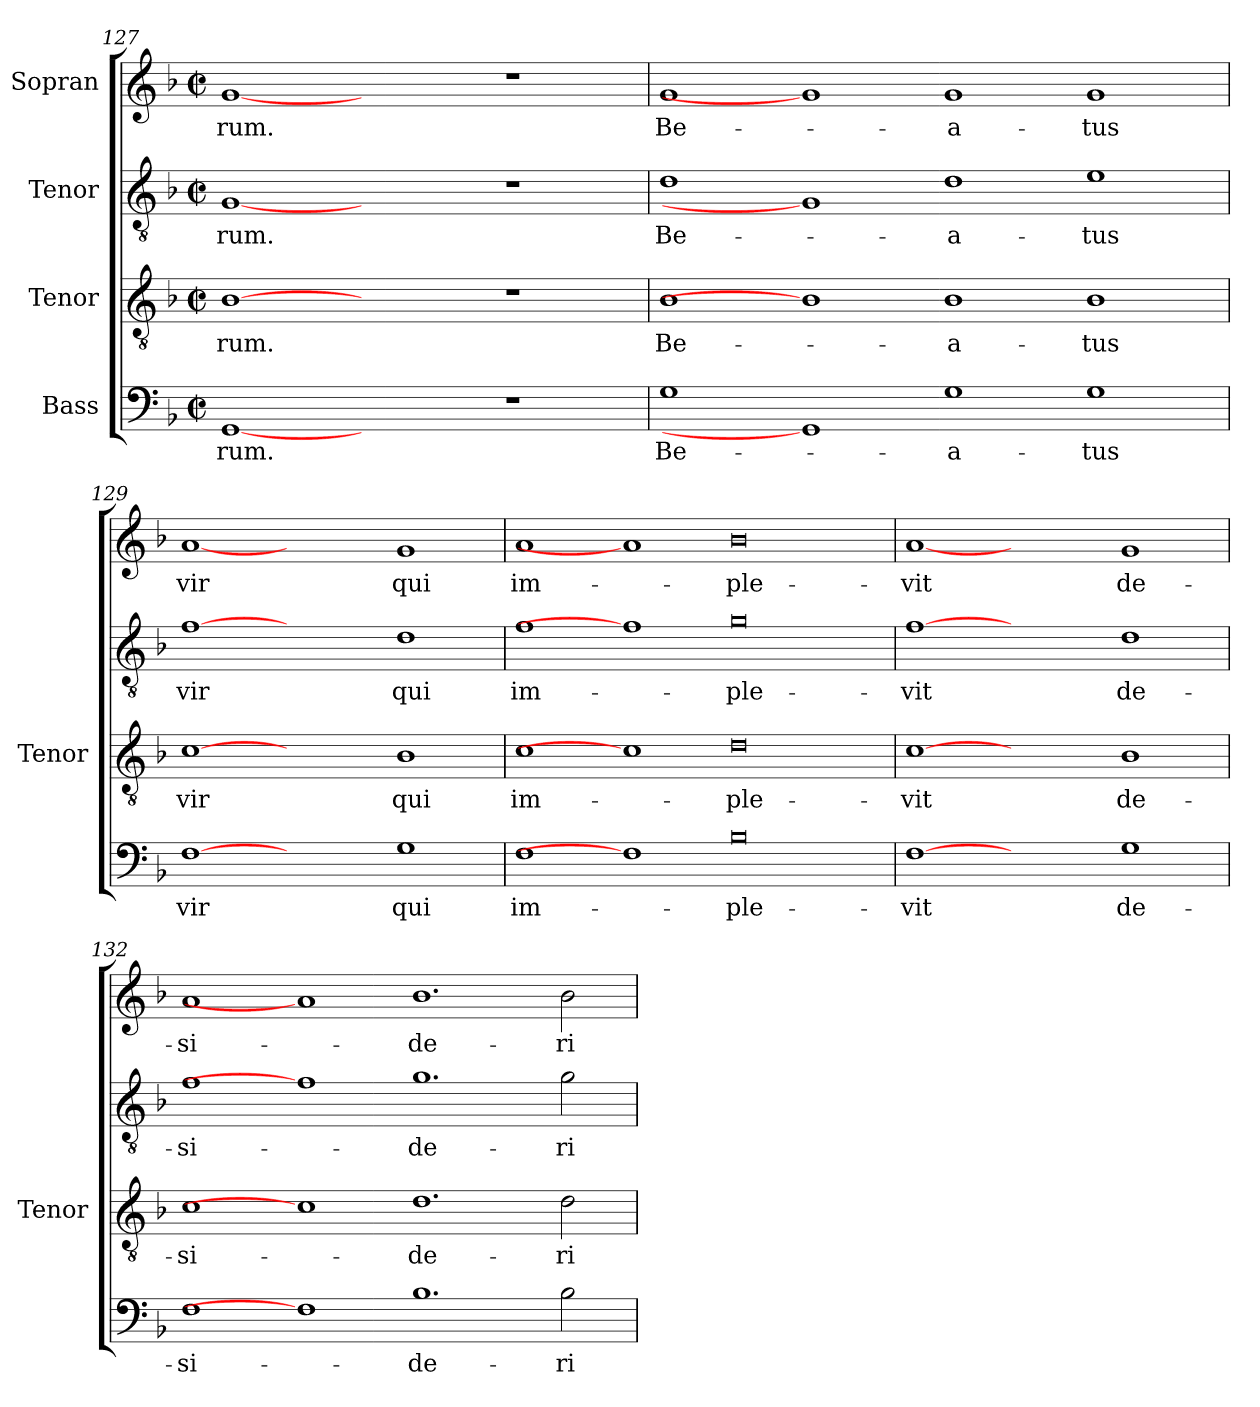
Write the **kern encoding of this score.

**kern	**text	**kern	**text	**kern	**text	**kern	**text
*part4	*part4	*part3	*part3	*part2	*part2	*part1	*part1
*staff4	*staff4	*staff3	*staff3	*staff2	*staff2	*staff1	*staff1
*I"Bass	*	*I"Tenor	*	*I"Tenor	*	*I"Sopran	*
*	*	*I'Tenor	*	*	*	*	*
*clefF4	*	*clefGv2	*	*clefGv2	*	*clefG2	*
*	*	*ITrd7c12	*	*ITrd7c12	*	*	*
*k[b-]	*	*k[b-]	*	*k[b-]	*	*k[b-]	*
*F:	*	*F:	*	*F:	*	*F:	*
*M2/2	*	*M2/2	*	*M2/2	*	*M2/2	*
*met(c|)	*	*met(c|)	*	*met(c|)	*	*met(c|)	*
=127	=127	=127	=127	=127	=127	=127	=127
!	!LO:LY:b:color=#000000	!	!	!	!	!	!
!	!	!	!LO:LY:b:color=#000000	!	!	!	!
!	!	!	!	!	!LO:LY:b:color=#000000	!	!
!	!	!	!	!	!	!	!LO:LY:b:color=#000000
[1GGi	-rum.	[1BB-i	-rum.	[1GGi	-rum.	[1gi	-rum.
1ryy	.	1ryy	.	1ryy	.	1ryy	.
1r	.	1r	.	1r	.	1r	.
=128	=128	=128	=128	=128	=128	=128	=128
!	!LO:LY:b:color=#000000	!	!	!	!	!	!
!	!	!	!LO:LY:b:color=#000000	!	!	!	!
!	!	!	!	!	!LO:LY:b:color=#000000	!	!
!	!	!	!	!	!	!	!LO:LY:b:color=#000000
1Gi	Be-	1BB-i	Be-	1Di	Be-	1gi	Be-
1GGi]	.	1BB-i]	.	1GGi]	.	1gi]	.
!	!LO:LY:b:color=#000000	!	!	!	!	!	!
!	!	!	!LO:LY:b:color=#000000	!	!	!	!
!	!	!	!	!	!LO:LY:b:color=#000000	!	!
!	!	!	!	!	!	!	!LO:LY:b:color=#000000
1Gi	-a-	1BB-i	-a-	1Di	-a-	1gi	-a-
!	!LO:LY:b:color=#000000	!	!	!	!	!	!
!	!	!	!LO:LY:b:color=#000000	!	!	!	!
!	!	!	!	!	!LO:LY:b:color=#000000	!	!
!	!	!	!	!	!	!	!LO:LY:b:color=#000000
1Gi	-tus	1BB-i	-tus	1Ei	-tus	1gi	-tus
=129	=129	=129	=129	=129	=129	=129	=129
!	!LO:LY:b:color=#000000	!	!	!	!	!	!
!	!	!	!LO:LY:b:color=#000000	!	!	!	!
!	!	!	!	!	!LO:LY:b:color=#000000	!	!
!	!	!	!	!	!	!	!LO:LY:b:color=#000000
[1Fi	vir	[1Ci	vir	[1Fi	vir	[1ai	vir
1ryy	.	1ryy	.	1ryy	.	1ryy	.
!	!LO:LY:b:color=#000000	!	!	!	!	!	!
!	!	!	!LO:LY:b:color=#000000	!	!	!	!
!	!	!	!	!	!LO:LY:b:color=#000000	!	!
!	!	!	!	!	!	!	!LO:LY:b:color=#000000
1Gi	qui	1BB-i	qui	1Di	qui	1gi	qui
=130	=130	=130	=130	=130	=130	=130	=130
!	!LO:LY:b:color=#000000	!	!	!	!	!	!
!	!	!	!LO:LY:b:color=#000000	!	!	!	!
!	!	!	!	!	!LO:LY:b:color=#000000	!	!
!	!	!	!	!	!	!	!LO:LY:b:color=#000000
1Fi	im-	1Ci	im-	1Fi	im-	1ai	im-
1Fi]	.	1Ci]	.	1Fi]	.	1ai]	.
!	!LO:LY:b:color=#000000	!	!	!	!	!	!
!	!	!	!LO:LY:b:color=#000000	!	!	!	!
!	!	!	!	!	!LO:LY:b:color=#000000	!	!
!	!	!	!	!	!	!	!LO:LY:b:color=#000000
0B-i	-ple-	0Di	-ple-	0Gi	-ple-	0b-i	-ple-
=131	=131	=131	=131	=131	=131	=131	=131
!	!LO:LY:b:color=#000000	!	!	!	!	!	!
!	!	!	!LO:LY:b:color=#000000	!	!	!	!
!	!	!	!	!	!LO:LY:b:color=#000000	!	!
!	!	!	!	!	!	!	!LO:LY:b:color=#000000
[1Fi	-vit	[1Ci	-vit	[1Fi	-vit	[1ai	-vit
1ryy	.	1ryy	.	1ryy	.	1ryy	.
!	!LO:LY:b:color=#000000	!	!	!	!	!	!
!	!	!	!LO:LY:b:color=#000000	!	!	!	!
!	!	!	!	!	!LO:LY:b:color=#000000	!	!
!	!	!	!	!	!	!	!LO:LY:b:color=#000000
1Gi	de-	1BB-i	de-	1Di	de-	1gi	de-
!!LO:LB:g=z
=132	=132	=132	=132	=132	=132	=132	=132
!	!LO:LY:b:color=#000000	!	!	!	!	!	!
!	!	!	!LO:LY:b:color=#000000	!	!	!	!
!	!	!	!	!	!LO:LY:b:color=#000000	!	!
!	!	!	!	!	!	!	!LO:LY:b:color=#000000
1Fi	-si-	1Ci	-si-	1Fi	-si-	1ai	-si-
1Fi]	.	1Ci]	.	1Fi]	.	1ai]	.
!	!LO:LY:b:color=#000000	!	!	!	!	!	!
!	!	!	!LO:LY:b:color=#000000	!	!	!	!
!	!	!	!	!	!LO:LY:b:color=#000000	!	!
!	!	!	!	!	!	!	!LO:LY:b:color=#000000
1.B-i	-de-	1.Di	-de-	1.Gi	-de-	1.b-i	-de-
!	!LO:LY:b:color=#000000	!	!	!	!	!	!
!	!	!	!LO:LY:b:color=#000000	!	!	!	!
!	!	!	!	!	!LO:LY:b:color=#000000	!	!
!	!	!	!	!	!	!	!LO:LY:b:color=#000000
2B-i\	-ri-	2Di\	-ri-	2Gi\	-ri-	2b-i\	-ri-
=	=	=	=	=	=	=	=
*-	*-	*-	*-	*-	*-	*-	*-
